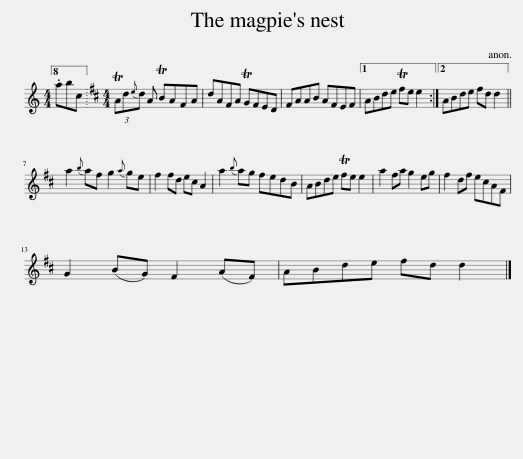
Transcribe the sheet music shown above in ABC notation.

X:1
L:1/8
M:4/4
I:linebreak $
K:C
V:1 treble
V:1
 .abc ||[K:D][M:4/4] (3TAd{e}d A TBAFA | dAFA TGFED | FAAB AFEF |1 ABde Tfe e2 :|2 %5
 ABde fd d2 ||$ a2{b} af g2{a} ge | f2 fd ec A2 | a2{b} ag fedB | ABde Tfe e2 | %10
 a2 fa g2 eg | f2 df ecAF |$ G2 (BG) F2 (AF) | ABde fd d2 |] %14
